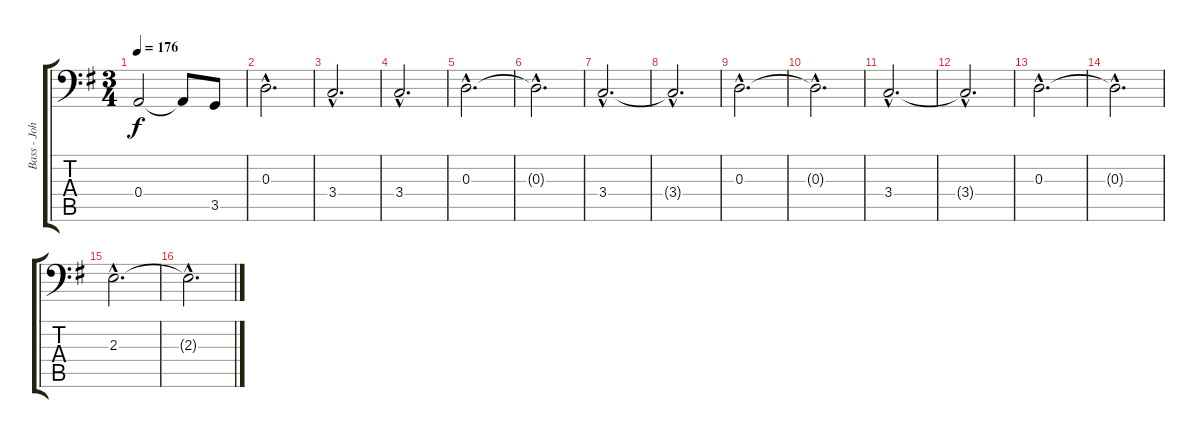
\track ("Bass - John Myung" "Bass - Joh") {instrument electricbassfinger}
\staff {score tabs}
\tuning (C3 G2 D2 A1 E1 B0) {hide}
\ts (3 4)
\tempo 176
\clef f4
\ks g
0.4.2{dy f} 0.4{t}.8 3.5.8 |
0.3{hac}.2{d} |
3.4{hac}.2{d} |
3.4{hac}.2{d} |
0.3{hac}.2{d} |
0.3{hac t}.2{d} |
3.4{hac}.2{d} |
3.4{hac t}.2{d} |
0.3{hac}.2{d} |
0.3{hac t}.2{d} |
3.4{hac}.2{d} |
3.4{hac t}.2{d} |
0.3{hac}.2{d} |
0.3{hac t}.2{d} |
2.3{hac}.2{d} |
2.3{hac t}.2{d}
